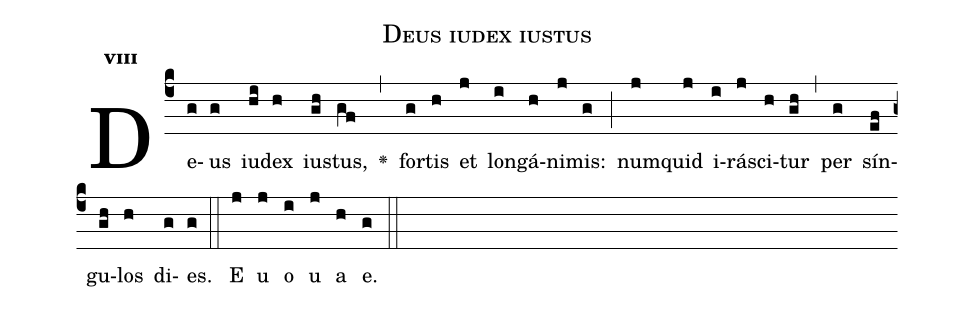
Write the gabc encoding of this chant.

name:Deus iudex iustus;
office-part:Antiphona;
mode:8;
%%
initial-style: 1;
name: Deus iudex iustus;
book: Antiphonae & Responsoria/Tomus III, p. 9;
occasion: Psalterium Hebdomada I Feria II;
office-part: Hora media Ant 3;
user-notes: ;
commentary: ;
annotation: 8g;
centering-scheme: english;
fontsize: 12;
font: OFLSortsMillGoudy;
height: 11;
width: 4.5;
%%
(c4)De(g)us(g) iu(hi)dex(h) iu(gh)stus,(gf) <v>\greheightstar</v>(,) for(g)tis(h) et(j) lon(i)gá(h)ni(j)mis:(g) (;) num(j)quid(j) i(i)rá(j)sci(h)tur(gh) (,) per(g) sín(ef)gu(gh)los(h) di(g)es.(g) (::)
E(j) u(j) o(i) u(j) a(h) e.(g) (::)
